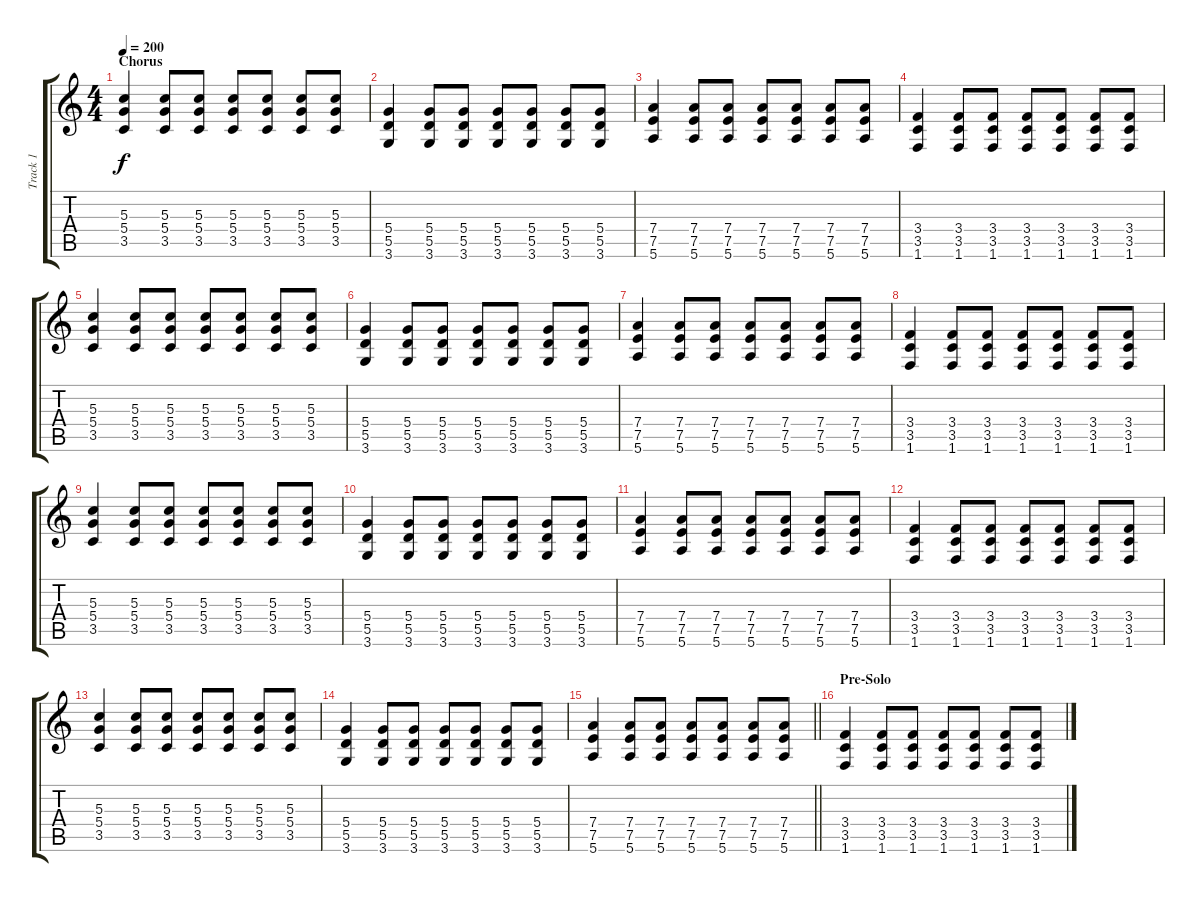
\track ("Track 1" "Track 1") {instrument distortionguitar}
\staff {score tabs}
\tuning (E4 B3 G3 D3 A2 E2) {hide}
\ts (4 4)
\section ("" "Chorus")
\tempo 200
\clef g2
\ks c
(5.3 5.4 3.5).4{dy f} (5.3 5.4 3.5).8 (5.3 5.4 3.5).8 (5.3 5.4 3.5).8 (5.3 5.4 3.5).8 (5.3 5.4 3.5).8 (5.3 5.4 3.5).8 |
(5.4 5.5 3.6).4 (5.4 5.5 3.6).8 (5.4 5.5 3.6).8 (5.4 5.5 3.6).8 (5.4 5.5 3.6).8 (5.4 5.5 3.6).8 (5.4 5.5 3.6).8 |
(7.4 7.5 5.6).4 (7.4 7.5 5.6).8 (7.4 7.5 5.6).8 (7.4 7.5 5.6).8 (7.4 7.5 5.6).8 (7.4 7.5 5.6).8 (7.4 7.5 5.6).8 |
(3.4 3.5 1.6).4 (3.4 3.5 1.6).8 (3.4 3.5 1.6).8 (3.4 3.5 1.6).8 (3.4 3.5 1.6).8 (3.4 3.5 1.6).8 (3.4 3.5 1.6).8 |
(5.3 5.4 3.5).4 (5.3 5.4 3.5).8 (5.3 5.4 3.5).8 (5.3 5.4 3.5).8 (5.3 5.4 3.5).8 (5.3 5.4 3.5).8 (5.3 5.4 3.5).8 |
(5.4 5.5 3.6).4 (5.4 5.5 3.6).8 (5.4 5.5 3.6).8 (5.4 5.5 3.6).8 (5.4 5.5 3.6).8 (5.4 5.5 3.6).8 (5.4 5.5 3.6).8 |
(7.4 7.5 5.6).4 (7.4 7.5 5.6).8 (7.4 7.5 5.6).8 (7.4 7.5 5.6).8 (7.4 7.5 5.6).8 (7.4 7.5 5.6).8 (7.4 7.5 5.6).8 |
(3.4 3.5 1.6).4 (3.4 3.5 1.6).8 (3.4 3.5 1.6).8 (3.4 3.5 1.6).8 (3.4 3.5 1.6).8 (3.4 3.5 1.6).8 (3.4 3.5 1.6).8 |
(5.3 5.4 3.5).4 (5.3 5.4 3.5).8 (5.3 5.4 3.5).8 (5.3 5.4 3.5).8 (5.3 5.4 3.5).8 (5.3 5.4 3.5).8 (5.3 5.4 3.5).8 |
(5.4 5.5 3.6).4 (5.4 5.5 3.6).8 (5.4 5.5 3.6).8 (5.4 5.5 3.6).8 (5.4 5.5 3.6).8 (5.4 5.5 3.6).8 (5.4 5.5 3.6).8 |
(7.4 7.5 5.6).4 (7.4 7.5 5.6).8 (7.4 7.5 5.6).8 (7.4 7.5 5.6).8 (7.4 7.5 5.6).8 (7.4 7.5 5.6).8 (7.4 7.5 5.6).8 |
(3.4 3.5 1.6).4 (3.4 3.5 1.6).8 (3.4 3.5 1.6).8 (3.4 3.5 1.6).8 (3.4 3.5 1.6).8 (3.4 3.5 1.6).8 (3.4 3.5 1.6).8 |
(5.3 5.4 3.5).4 (5.3 5.4 3.5).8 (5.3 5.4 3.5).8 (5.3 5.4 3.5).8 (5.3 5.4 3.5).8 (5.3 5.4 3.5).8 (5.3 5.4 3.5).8 |
(5.4 5.5 3.6).4 (5.4 5.5 3.6).8 (5.4 5.5 3.6).8 (5.4 5.5 3.6).8 (5.4 5.5 3.6).8 (5.4 5.5 3.6).8 (5.4 5.5 3.6).8 |
\barLineRight lightlight
(7.4 7.5 5.6).4 (7.4 7.5 5.6).8 (7.4 7.5 5.6).8 (7.4 7.5 5.6).8 (7.4 7.5 5.6).8 (7.4 7.5 5.6).8 (7.4 7.5 5.6).8 |
\section ("" "Pre-Solo")
(3.4 3.5 1.6).4 (3.4 3.5 1.6).8 (3.4 3.5 1.6).8 (3.4 3.5 1.6).8 (3.4 3.5 1.6).8 (3.4 3.5 1.6).8 (3.4 3.5 1.6).8
